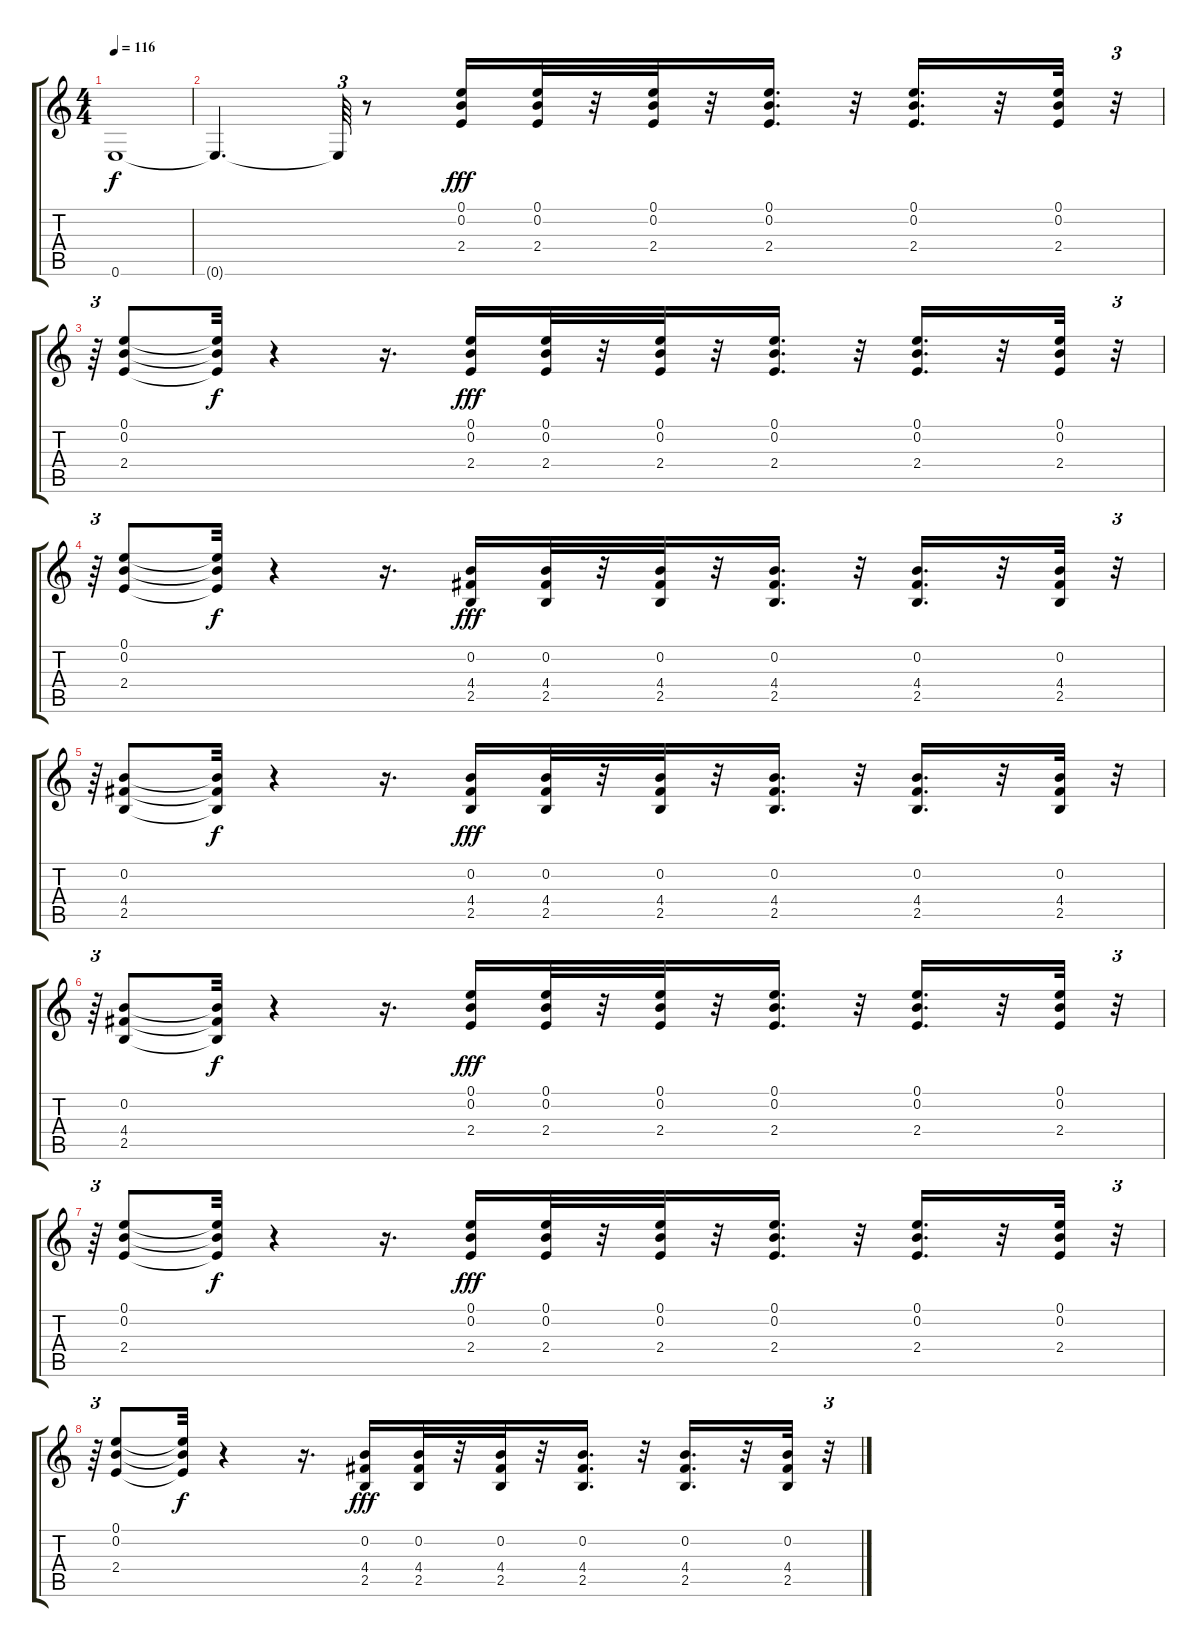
\track "" {instrument distortionguitar}
\staff {score tabs}
\tuning (E4 B3 G3 D3 A2 E2) {hide}
\ts (4 4)
\tempo 116
\clef g2
\ks c
0.6{t}.1{dy f} |
0.6{t}.4{d} 0.6{t}.64{tu (3 2)} r.8 (0.1 0.2 2.4).16{dy fff} (0.1 0.2 2.4).32 r.32 (0.1 0.2 2.4).32 r.32 (0.1 0.2 2.4).16{d} r.32 (0.1 0.2 2.4).16{d} r.32 (0.1 0.2 2.4).32 r.32{tu (3 2)} |
r.64{tu (3 2)} (0.1 0.2 2.4).8 (0.1{t} 0.2{t} 2.4{t}).32{dy f} r.4 r.16{d} (0.1 0.2 2.4).16{dy fff} (0.1 0.2 2.4).32 r.32 (0.1 0.2 2.4).32 r.32 (0.1 0.2 2.4).16{d} r.32 (0.1 0.2 2.4).16{d} r.32 (0.1 0.2 2.4).32 r.32{tu (3 2)} |
r.64{tu (3 2)} (0.1 0.2 2.4).8 (0.1{t} 0.2{t} 2.4{t}).32{dy f} r.4 r.16{d} (0.2 4.4 2.5).16{dy fff} (0.2 4.4 2.5).32 r.32 (0.2 4.4 2.5).32 r.32 (0.2 4.4 2.5).16{d} r.32 (0.2 4.4 2.5).16{d} r.32 (0.2 4.4 2.5).32 r.32{tu (3 2)} |
r.64{tu (3 2)} (0.2 4.4 2.5).8 (0.2{t} 4.4{t} 2.5{t}).32{dy f} r.4 r.16{d} (0.2 4.4 2.5).16{dy fff} (0.2 4.4 2.5).32 r.32 (0.2 4.4 2.5).32 r.32 (0.2 4.4 2.5).16{d} r.32 (0.2 4.4 2.5).16{d} r.32 (0.2 4.4 2.5).32 r.32{tu (3 2)} |
r.64{tu (3 2)} (0.2 4.4 2.5).8 (0.2{t} 4.4{t} 2.5{t}).32{dy f} r.4 r.16{d} (0.1 0.2 2.4).16{dy fff} (0.1 0.2 2.4).32 r.32 (0.1 0.2 2.4).32 r.32 (0.1 0.2 2.4).16{d} r.32 (0.1 0.2 2.4).16{d} r.32 (0.1 0.2 2.4).32 r.32{tu (3 2)} |
r.64{tu (3 2)} (0.1 0.2 2.4).8 (0.1{t} 0.2{t} 2.4{t}).32{dy f} r.4 r.16{d} (0.1 0.2 2.4).16{dy fff} (0.1 0.2 2.4).32 r.32 (0.1 0.2 2.4).32 r.32 (0.1 0.2 2.4).16{d} r.32 (0.1 0.2 2.4).16{d} r.32 (0.1 0.2 2.4).32 r.32{tu (3 2)} |
r.64{tu (3 2)} (0.1 0.2 2.4).8 (0.1{t} 0.2{t} 2.4{t}).32{dy f} r.4 r.16{d} (0.2 4.4 2.5).16{dy fff} (0.2 4.4 2.5).32 r.32 (0.2 4.4 2.5).32 r.32 (0.2 4.4 2.5).16{d} r.32 (0.2 4.4 2.5).16{d} r.32 (0.2 4.4 2.5).32 r.32{tu (3 2)}
